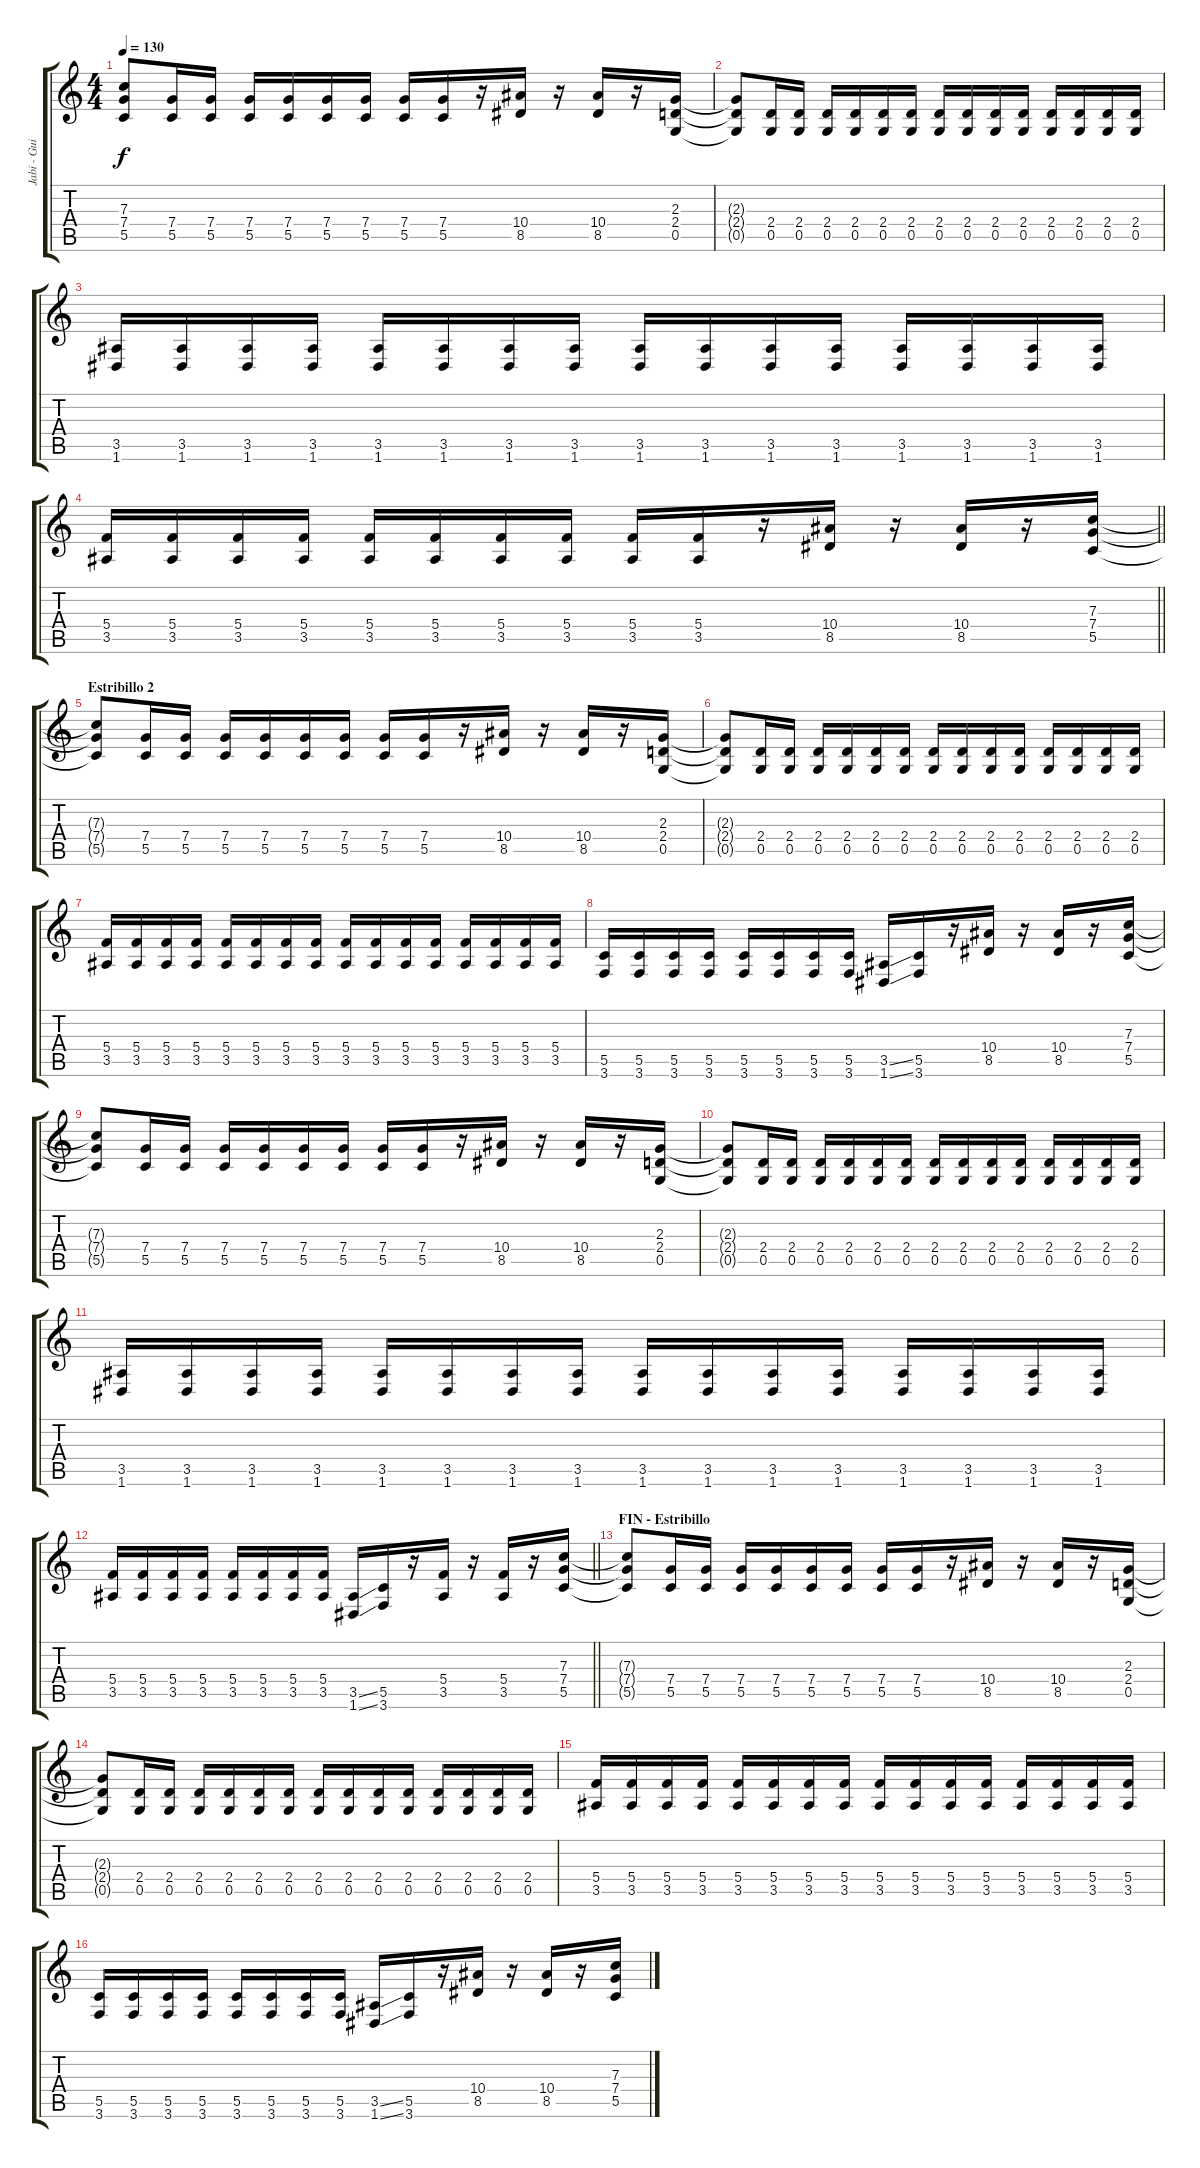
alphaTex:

\track ("Jabi - Guitarra 2" "Jabi - Gui") {instrument distortionguitar}
\staff {score tabs}
\tuning (D4 A3 F3 C3 G2 D2) {hide}
\ts (4 4)
\tempo 130
\clef g2
\ks c
(7.3{t} 7.4{t} 5.5{t}).8{dy f} (7.4 5.5).16 (7.4 5.5).16 (7.4 5.5).16 (7.4 5.5).16 (7.4 5.5).16 (7.4 5.5).16 (7.4 5.5).16 (7.4 5.5).16 r.16 (10.4 8.5).16 r.16 (10.4 8.5).16 r.16 (2.3 2.4 0.5).16 |
(2.3{t} 2.4{t} 0.5{t}).8 (2.4 0.5).16 (2.4 0.5).16 (2.4 0.5).16 (2.4 0.5).16 (2.4 0.5).16 (2.4 0.5).16 (2.4 0.5).16 (2.4 0.5).16 (2.4 0.5).16 (2.4 0.5).16 (2.4 0.5).16 (2.4 0.5).16 (2.4 0.5).16 (2.4 0.5).16 |
(3.5 1.6).16 (3.5 1.6).16 (3.5 1.6).16 (3.5 1.6).16 (3.5 1.6).16 (3.5 1.6).16 (3.5 1.6).16 (3.5 1.6).16 (3.5 1.6).16 (3.5 1.6).16 (3.5 1.6).16 (3.5 1.6).16 (3.5 1.6).16 (3.5 1.6).16 (3.5 1.6).16 (3.5 1.6).16 |
\barLineRight lightlight
(5.4 3.5).16 (5.4 3.5).16 (5.4 3.5).16 (5.4 3.5).16 (5.4 3.5).16 (5.4 3.5).16 (5.4 3.5).16 (5.4 3.5).16 (5.4 3.5).16 (5.4 3.5).16 r.16 (10.4 8.5).16 r.16 (10.4 8.5).16 r.16 (7.3 7.4 5.5).16 |
\section ("" "Estribillo 2")
(7.3{t} 7.4{t} 5.5{t}).8 (7.4 5.5).16 (7.4 5.5).16 (7.4 5.5).16 (7.4 5.5).16 (7.4 5.5).16 (7.4 5.5).16 (7.4 5.5).16 (7.4 5.5).16 r.16 (10.4 8.5).16 r.16 (10.4 8.5).16 r.16 (2.3 2.4 0.5).16 |
(2.3{t} 2.4{t} 0.5{t}).8 (2.4 0.5).16 (2.4 0.5).16 (2.4 0.5).16 (2.4 0.5).16 (2.4 0.5).16 (2.4 0.5).16 (2.4 0.5).16 (2.4 0.5).16 (2.4 0.5).16 (2.4 0.5).16 (2.4 0.5).16 (2.4 0.5).16 (2.4 0.5).16 (2.4 0.5).16 |
(5.4 3.5).16 (5.4 3.5).16 (5.4 3.5).16 (5.4 3.5).16 (5.4 3.5).16 (5.4 3.5).16 (5.4 3.5).16 (5.4 3.5).16 (5.4 3.5).16 (5.4 3.5).16 (5.4 3.5).16 (5.4 3.5).16 (5.4 3.5).16 (5.4 3.5).16 (5.4 3.5).16 (5.4 3.5).16 |
(5.5 3.6).16 (5.5 3.6).16 (5.5 3.6).16 (5.5 3.6).16 (5.5 3.6).16 (5.5 3.6).16 (5.5 3.6).16 (5.5 3.6).16 (3.5{ss} 1.6{ss}).16 (5.5 3.6).16 r.16 (10.4 8.5).16 r.16 (10.4 8.5).16 r.16 (7.3 7.4 5.5).16 |
(7.3{t} 7.4{t} 5.5{t}).8 (7.4 5.5).16 (7.4 5.5).16 (7.4 5.5).16 (7.4 5.5).16 (7.4 5.5).16 (7.4 5.5).16 (7.4 5.5).16 (7.4 5.5).16 r.16 (10.4 8.5).16 r.16 (10.4 8.5).16 r.16 (2.3 2.4 0.5).16 |
(2.3{t} 2.4{t} 0.5{t}).8 (2.4 0.5).16 (2.4 0.5).16 (2.4 0.5).16 (2.4 0.5).16 (2.4 0.5).16 (2.4 0.5).16 (2.4 0.5).16 (2.4 0.5).16 (2.4 0.5).16 (2.4 0.5).16 (2.4 0.5).16 (2.4 0.5).16 (2.4 0.5).16 (2.4 0.5).16 |
(3.5 1.6).16 (3.5 1.6).16 (3.5 1.6).16 (3.5 1.6).16 (3.5 1.6).16 (3.5 1.6).16 (3.5 1.6).16 (3.5 1.6).16 (3.5 1.6).16 (3.5 1.6).16 (3.5 1.6).16 (3.5 1.6).16 (3.5 1.6).16 (3.5 1.6).16 (3.5 1.6).16 (3.5 1.6).16 |
\barLineRight lightlight
(5.4 3.5).16 (5.4 3.5).16 (5.4 3.5).16 (5.4 3.5).16 (5.4 3.5).16 (5.4 3.5).16 (5.4 3.5).16 (5.4 3.5).16 (3.5{ss} 1.6{ss}).16 (5.5 3.6).16 r.16 (5.4 3.5).16 r.16 (5.4 3.5).16 r.16 (7.3 7.4 5.5).16 |
\section ("" "FIN - Estribillo")
(7.3{t} 7.4{t} 5.5{t}).8 (7.4 5.5).16 (7.4 5.5).16 (7.4 5.5).16 (7.4 5.5).16 (7.4 5.5).16 (7.4 5.5).16 (7.4 5.5).16 (7.4 5.5).16 r.16 (10.4 8.5).16 r.16 (10.4 8.5).16 r.16 (2.3 2.4 0.5).16 |
(2.3{t} 2.4{t} 0.5{t}).8 (2.4 0.5).16 (2.4 0.5).16 (2.4 0.5).16 (2.4 0.5).16 (2.4 0.5).16 (2.4 0.5).16 (2.4 0.5).16 (2.4 0.5).16 (2.4 0.5).16 (2.4 0.5).16 (2.4 0.5).16 (2.4 0.5).16 (2.4 0.5).16 (2.4 0.5).16 |
(5.4 3.5).16 (5.4 3.5).16 (5.4 3.5).16 (5.4 3.5).16 (5.4 3.5).16 (5.4 3.5).16 (5.4 3.5).16 (5.4 3.5).16 (5.4 3.5).16 (5.4 3.5).16 (5.4 3.5).16 (5.4 3.5).16 (5.4 3.5).16 (5.4 3.5).16 (5.4 3.5).16 (5.4 3.5).16 |
(5.5 3.6).16 (5.5 3.6).16 (5.5 3.6).16 (5.5 3.6).16 (5.5 3.6).16 (5.5 3.6).16 (5.5 3.6).16 (5.5 3.6).16 (3.5{ss} 1.6{ss}).16 (5.5 3.6).16 r.16 (10.4 8.5).16 r.16 (10.4 8.5).16 r.16 (7.3 7.4 5.5).16
